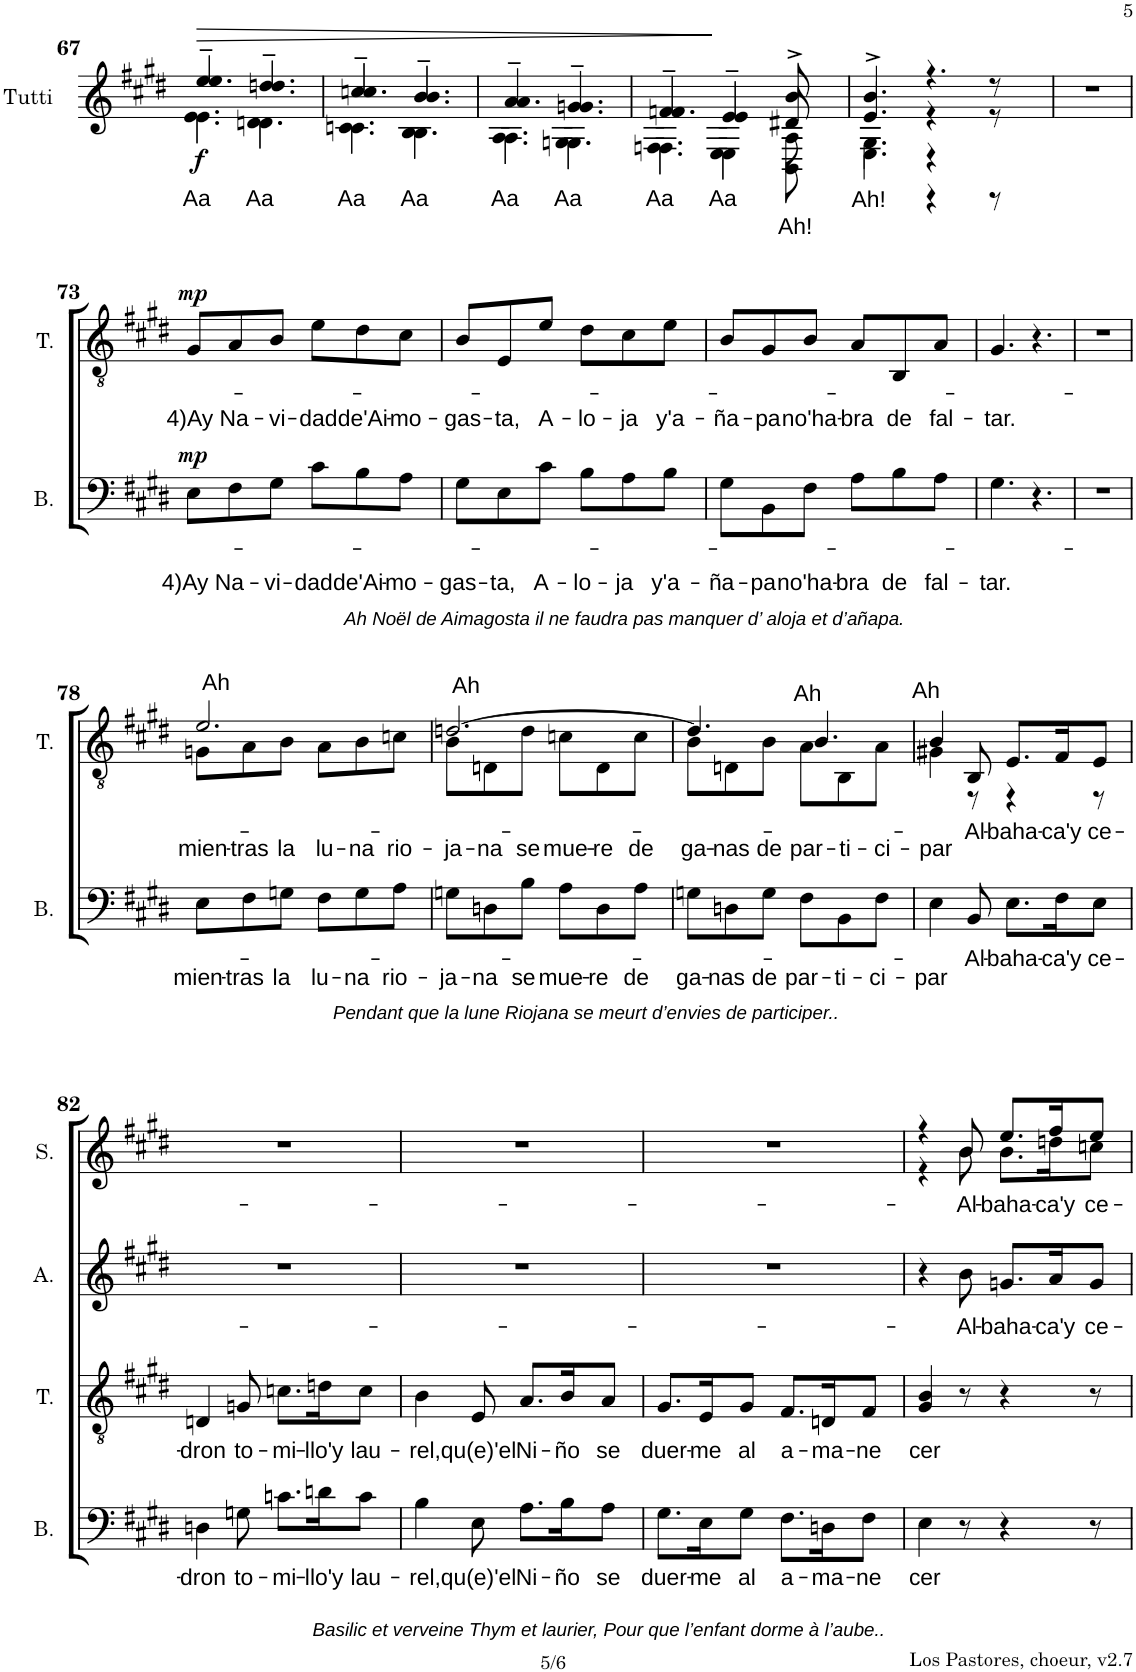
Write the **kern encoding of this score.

**kern	**text	**text	**text	**dynam	**kern	**text	**text	**text	**dynam	**kern	**text	**kern	**text	**kern	**text	**dynam
*part5	*part5	*part5	*part5	*part5	*part4	*part4	*part4	*part4	*part4	*part3	*part3	*part2	*part2	*part1	*part1	*part1
*staff5	*staff5	*staff5	*staff5	*staff5	*staff4	*staff4	*staff4	*staff4	*staff4	*staff3	*staff3	*staff2	*staff2	*staff1	*staff1	*staff1
*I"Basse	*	*	*	*	*I"Ténor	*	*	*	*	*I"Alto	*	*I"Soprano	*	*I"Tutti	*	*
*I'B.	*	*	*	*	*I'T.	*	*	*	*	*I'A.	*	*I'S.	*	*I'Tutti	*	*
!!LO:PB:g=z
*clefF4	*	*	*	*	*clefGv2	*	*	*	*	*clefG2	*	*clefG2	*	*clefG2	*	*
*Trd7c12	*	*	*	*	*	*	*	*	*	*	*	*	*	*	*	*
*k[f#c#g#d#]	*	*	*	*	*k[f#c#g#d#]	*	*	*	*	*k[f#c#g#d#]	*	*k[f#c#g#d#]	*	*k[f#c#g#d#]	*	*
*M6/8	*	*	*	*	*M6/8	*	*	*	*	*M6/8	*	*M6/8	*	*M6/8	*	*
=67	=67	=67	=67	=67	=67	=67	=67	=67	=67	=67	=67	=67	=67	=67	=67	=67
!	!	!	!	!	!	!	!	!	!	!	!	!	!	!	!LO:LY:b	!LO:HP:b
*	*	*	*	*	*	*	*	*	*	*	*	*	*	*^	*	*
*	*	*	*	*	*	*	*	*	*	*	*	*	*	*	*^	*	*
*	*	*	*	*	*	*	*	*	*	*	*	*	*	*	*	*^	*	*
!	!	!	!	!	!	!	!	!	!	!	!	!	!	!	!	!	!	!	!LO:DY:n=1:b
2.r	.	.	.	.	2.r	.	.	.	.	2.r	.	2.r	.	4.ee~/	4.e\	4.ee/	4.e\	Aa	> f
!	!	!	!	!	!	!	!	!	!	!	!	!	!	!	!	!	!	!LO:LY:b	!
.	.	.	.	.	.	.	.	.	.	.	.	.	.	4.ddn~/	4.dn\	4.dd/	4.d\	Aa	.
=68	=68	=68	=68	=68	=68	=68	=68	=68	=68	=68	=68	=68	=68	=68	=68	=68	=68	=68	=68
!	!	!	!	!	!	!	!	!	!	!	!	!	!	!	!	!	!	!LO:LY:b	!
2.r	.	.	.	.	2.r	.	.	.	.	2.r	.	2.r	.	4.ccn~/	4.cn\	4.cc/	4.c\	Aa	.
!	!	!	!	!	!	!	!	!	!	!	!	!	!	!	!	!	!	!LO:LY:b	!
.	.	.	.	.	.	.	.	.	.	.	.	.	.	4.b~/	4.B\	4.b/	4.B\	Aa	.
=69	=69	=69	=69	=69	=69	=69	=69	=69	=69	=69	=69	=69	=69	=69	=69	=69	=69	=69	=69
!	!	!	!	!	!	!	!	!	!	!	!	!	!	!	!	!	!	!LO:LY:b	!
2.r	.	.	.	.	2.r	.	.	.	.	2.r	.	2.r	.	4.a~/	4.A\	4.a/	4.A\	Aa	.
!	!	!	!	!	!	!	!	!	!	!	!	!	!	!	!	!	!	!LO:LY:b	!
.	.	.	.	.	.	.	.	.	.	.	.	.	.	4.gn~/	4.Gn\	4.g/	4.G\	Aa	.
=70	=70	=70	=70	=70	=70	=70	=70	=70	=70	=70	=70	=70	=70	=70	=70	=70	=70	=70	=70
!	!	!	!	!	!	!	!	!	!	!	!	!	!	!	!	!	!	!LO:LY:b	!
2.r	.	.	.	.	2.r	.	.	.	.	2.r	.	2.r	.	4.fn~/	4.Fn\	4.f/	4.F\	Aa	.
!	!	!	!	!	!	!	!	!	!	!	!	!	!	!	!	!	!	!LO:LY:b	!
.	.	.	.	.	.	.	.	.	.	.	.	.	.	4e~/	4E\	4e/	4E\	Aa	]
!	!	!	!	!	!	!	!	!	!	!	!	!	!	!	!	!	!	!LO:LY:b	!
.	.	.	.	.	.	.	.	.	.	.	.	.	.	8b^>/	8BB\	8d#X/	8A\	Ah!	.
=71	=71	=71	=71	=71	=71	=71	=71	=71	=71	=71	=71	=71	=71	=71	=71	=71	=71	=71	=71
!	!	!	!	!	!	!	!	!	!	!	!	!	!	!	!	!	!	!LO:LY:b	!
2.r	.	.	.	.	2.r	.	.	.	.	2.r	.	2.r	.	4.b^/	4.E\	4.e/	4.G#\	Ah!	.
.	.	.	.	.	.	.	.	.	.	.	.	.	.	4.r	4r	4r	4r	.	.
.	.	.	.	.	.	.	.	.	.	.	.	.	.	.	8r	8r	8r	.	.
*	*	*	*	*	*	*	*	*	*	*	*	*	*	*v	*v	*v	*v	*	*
=72	=72	=72	=72	=72	=72	=72	=72	=72	=72	=72	=72	=72	=72	=72	=72	=72
2.r	.	.	.	.	2.r	.	.	.	.	2.r	.	2.r	.	2.r	.	.
!!LO:LB:g=z
=73	=73	=73	=73	=73	=73	=73	=73	=73	=73	=73	=73	=73	=73	=73	=73	=73
!LO:TX:b:i:t=Ah Noël de Aimagosta il ne faudra pas manquer d’ aloja et d’añapa.	!	!	!	!	!	!	!	!	!	!	!	!	!	!	!	!
!	!	!	!LO:LY:b	!LO:DY:a	!	!	!LO:LY:b	!	!LO:DY:a	!	!	!	!	!	!	!
8E\L	.	.	4)Ay	mp	8G#/L	.	4)Ay	.	mp	2.r	.	2.r	.	2.r	.	.
!	!	!	!LO:LY:b	!	!	!	!LO:LY:b	!	!	!	!	!	!	!	!	!
8F#\	.	.	Na-	.	8A/	.	Na-	.	.	.	.	.	.	.	.	.
!	!	!	!LO:LY:b	!	!	!	!LO:LY:b	!	!	!	!	!	!	!	!	!
8G#\J	.	.	-vi-	.	8B/J	.	-vi-	.	.	.	.	.	.	.	.	.
!	!	!	!LO:LY:b	!	!	!	!LO:LY:b	!	!	!	!	!	!	!	!	!
8c#\L	.	.	-dad	.	8e\L	.	-dad	.	.	.	.	.	.	.	.	.
!	!	!	!LO:LY:b	!	!	!	!LO:LY:b	!	!	!	!	!	!	!	!	!
8B\	.	.	de'Ai-	.	8d#\	.	de'Ai-	.	.	.	.	.	.	.	.	.
!	!	!	!LO:LY:b	!	!	!	!LO:LY:b	!	!	!	!	!	!	!	!	!
8A\J	.	.	-mo-	.	8c#\J	.	-mo-	.	.	.	.	.	.	.	.	.
=74	=74	=74	=74	=74	=74	=74	=74	=74	=74	=74	=74	=74	=74	=74	=74	=74
!	!	!	!LO:LY:b	!	!	!	!LO:LY:b	!	!	!	!	!	!	!	!	!
8G#\L	.	.	-gas-	.	8B/L	.	-gas-	.	.	2.r	.	2.r	.	2.r	.	.
!	!	!	!LO:LY:b	!	!	!	!LO:LY:b	!	!	!	!	!	!	!	!	!
8E\	.	.	-ta,	.	8E/	.	-ta,	.	.	.	.	.	.	.	.	.
!	!	!	!LO:LY:b	!	!	!	!LO:LY:b	!	!	!	!	!	!	!	!	!
8c#\J	.	.	A-	.	8e/J	.	A-	.	.	.	.	.	.	.	.	.
!	!	!	!LO:LY:b	!	!	!	!LO:LY:b	!	!	!	!	!	!	!	!	!
8B\L	.	.	-lo-	.	8d#\L	.	-lo-	.	.	.	.	.	.	.	.	.
!	!	!	!LO:LY:b	!	!	!	!LO:LY:b	!	!	!	!	!	!	!	!	!
8A\	.	.	-ja	.	8c#\	.	-ja	.	.	.	.	.	.	.	.	.
!	!	!	!LO:LY:b	!	!	!	!LO:LY:b	!	!	!	!	!	!	!	!	!
8B\J	.	.	y'a-	.	8e\J	.	y'a-	.	.	.	.	.	.	.	.	.
=75	=75	=75	=75	=75	=75	=75	=75	=75	=75	=75	=75	=75	=75	=75	=75	=75
!	!	!	!LO:LY:b	!	!	!	!LO:LY:b	!	!	!	!	!	!	!	!	!
8G#\L	.	.	-ña-	.	8B/L	.	-ña-	.	.	2.r	.	2.r	.	2.r	.	.
!	!	!	!LO:LY:b	!	!	!	!LO:LY:b	!	!	!	!	!	!	!	!	!
8BB\	.	.	-pa	.	8G#/	.	-pa	.	.	.	.	.	.	.	.	.
!	!	!	!LO:LY:b	!	!	!	!LO:LY:b	!	!	!	!	!	!	!	!	!
8F#\J	.	.	no'ha-	.	8B/J	.	no'ha-	.	.	.	.	.	.	.	.	.
!	!	!	!LO:LY:b	!	!	!	!LO:LY:b	!	!	!	!	!	!	!	!	!
8A\L	.	.	-bra	.	8A/L	.	-bra	.	.	.	.	.	.	.	.	.
!	!	!	!LO:LY:b	!	!	!	!LO:LY:b	!	!	!	!	!	!	!	!	!
8B\	.	.	de	.	8BB/	.	de	.	.	.	.	.	.	.	.	.
!	!	!	!LO:LY:b	!	!	!	!LO:LY:b	!	!	!	!	!	!	!	!	!
8A\J	.	.	fal-	.	8A/J	.	fal-	.	.	.	.	.	.	.	.	.
=76	=76	=76	=76	=76	=76	=76	=76	=76	=76	=76	=76	=76	=76	=76	=76	=76
!	!	!	!LO:LY:b	!	!	!	!LO:LY:b	!	!	!	!	!	!	!	!	!
4.G#\	.	.	-tar.	.	4.G#/	.	-tar.	.	.	4.r	.	4.r	.	4.r	.	.
4.r	.	.	.	.	4.r	.	.	.	.	4.r	.	4.r	.	4r	.	.
.	.	.	.	.	.	.	.	.	.	.	.	.	.	8r	.	.
=77	=77	=77	=77	=77	=77	=77	=77	=77	=77	=77	=77	=77	=77	=77	=77	=77
2.r	.	.	.	.	2.r	.	.	.	.	2.r	.	2.r	.	2.r	.	.
!!LO:LB:g=z
=78	=78	=78	=78	=78	=78	=78	=78	=78	=78	=78	=78	=78	=78	=78	=78	=78
!LO:TX:b:i:t=Pendant que la lune Riojana se meurt d’envies de participer..	!	!	!	!	!	!	!	!	!	!	!	!	!	!	!	!
!	!	!	!LO:LY:b	!	!	!	!LO:LY:a	!	!	!	!	!	!	!	!	!
*	*	*	*	*	*^	*	*	*	*	*	*	*	*	*	*	*
!	!	!	!	!	!	!	!	!	!LO:LY:b	!	!	!	!	!	!	!	!
8E\L	.	.	mien-	.	2.e/	8Gn\L	.	.	mien-	.	2.r	.	2.r	.	2.r	.	.
!	!	!	!LO:LY:b	!	!	!	!	!	!LO:LY:b	!	!	!	!	!	!	!	!
8F#\	.	.	-tras	.	.	8A\	.	.	-tras	.	.	.	.	.	.	.	.
!	!	!	!LO:LY:b	!	!	!	!	!	!LO:LY:b	!	!	!	!	!	!	!	!
8Gn\J	.	.	la	.	.	8B\J	.	.	la	.	.	.	.	.	.	.	.
!	!	!	!LO:LY:b	!	!	!	!	!	!LO:LY:b	!	!	!	!	!	!	!	!
8F#\L	.	.	lu-	.	.	8A\L	.	.	lu-	.	.	.	.	.	.	.	.
!	!	!	!LO:LY:b	!	!	!	!	!	!LO:LY:b	!	!	!	!	!	!	!	!
8G\	.	.	-na	.	.	8B\	.	.	-na	.	.	.	.	.	.	.	.
!	!	!	!LO:LY:b	!	!	!	!	!	!LO:LY:b	!	!	!	!	!	!	!	!
8A\J	.	.	rio-	.	.	8cn\J	.	.	rio-	.	.	.	.	.	.	.	.
=79	=79	=79	=79	=79	=79	=79	=79	=79	=79	=79	=79	=79	=79	=79	=79	=79	=79
!	!	!	!LO:LY:b	!	!	!	!	!LO:LY:a	!	!	!	!	!	!	!	!	!
!	!	!	!	!	!	!	!	!	!LO:LY:b	!	!	!	!	!	!	!	!
8Gn\L	.	.	-ja-	.	[2.dn/	8B\L	.	.	-ja-	.	2.r	.	2.r	.	2.r	.	.
!	!	!	!LO:LY:b	!	!	!	!	!	!LO:LY:b	!	!	!	!	!	!	!	!
8Dn\	.	.	-na	.	.	8Dn\	.	.	-na	.	.	.	.	.	.	.	.
!	!	!	!LO:LY:b	!	!	!	!	!	!LO:LY:b	!	!	!	!	!	!	!	!
8B\J	.	.	se	.	.	8d\J	.	.	se	.	.	.	.	.	.	.	.
!	!	!	!LO:LY:b	!	!	!	!	!	!LO:LY:b	!	!	!	!	!	!	!	!
8A\L	.	.	mue-	.	.	8cn\L	.	.	mue-	.	.	.	.	.	.	.	.
!	!	!	!LO:LY:b	!	!	!	!	!	!LO:LY:b	!	!	!	!	!	!	!	!
8D\	.	.	-re	.	.	8D\	.	.	-re	.	.	.	.	.	.	.	.
!	!	!	!LO:LY:b	!	!	!	!	!	!LO:LY:b	!	!	!	!	!	!	!	!
8A\J	.	.	de	.	.	8c\J	.	.	de	.	.	.	.	.	.	.	.
=80	=80	=80	=80	=80	=80	=80	=80	=80	=80	=80	=80	=80	=80	=80	=80	=80	=80
!	!	!	!LO:LY:b	!	!	!	!	!	!LO:LY:b	!	!	!	!	!	!	!	!
8Gn\L	.	.	ga-	.	4.d/]	8B\L	.	.	ga-	.	2.r	.	2.r	.	2.r	.	.
!	!	!	!LO:LY:b	!	!	!	!	!	!LO:LY:b	!	!	!	!	!	!	!	!
8Dn\	.	.	-nas	.	.	8Dn\	.	.	-nas	.	.	.	.	.	.	.	.
!	!	!	!LO:LY:b	!	!	!	!	!	!LO:LY:b	!	!	!	!	!	!	!	!
8G\J	.	.	de	.	.	8B\J	.	.	de	.	.	.	.	.	.	.	.
!	!	!	!LO:LY:b	!	!	!	!	!LO:LY:a	!	!	!	!	!	!	!	!	!
!	!	!	!	!	!	!	!	!	!LO:LY:b	!	!	!	!	!	!	!	!
8F#\L	.	.	par-	.	4.B/	8A\L	.	.	par-	.	.	.	.	.	.	.	.
!	!	!	!LO:LY:b	!	!	!	!	!	!LO:LY:b	!	!	!	!	!	!	!	!
8BB\	.	.	-ti-	.	.	8BB\	.	.	-ti-	.	.	.	.	.	.	.	.
!	!	!	!LO:LY:b	!	!	!	!	!	!LO:LY:b	!	!	!	!	!	!	!	!
8F#\J	.	.	-ci-	.	.	8A\J	.	.	-ci-	.	.	.	.	.	.	.	.
=81	=81	=81	=81	=81	=81	=81	=81	=81	=81	=81	=81	=81	=81	=81	=81	=81	=81
!	!	!	!LO:LY:b	!	!	!	!	!LO:LY:a	!	!	!	!	!	!	!	!	!
!	!	!	!	!	!	!	!	!	!LO:LY:b	!	!	!	!	!	!	!	!
*	*	*	*	*	*	*	*	*	*	*	*	*	*^	*	*	*	*
4E\	.	.	-par	.	4B/	4G#X\	.	.	-par	.	4.r	.	2.r	4.r	.	2.r	.	.
!	!LO:LY:b	!	!	!	!	!	!LO:LY:b	!	!	!	!	!	!	!	!	!	!	!
8BB/	Al-	.	.	.	8BB/	8r	Al-	.	.	.	.	.	.	.	.	.	.	.
!	!LO:LY:b	!	!	!	!	!	!LO:LY:b	!	!	!	!	!	!	!	!	!	!	!
8.E\L	-baha-	.	.	.	8.E/L	4r	-baha-	.	.	.	4.r	.	.	4r	.	.	.	.
!	!LO:LY:b	!	!	!	!	!	!LO:LY:b	!	!	!	!	!	!	!	!	!	!	!
16F#\K	-ca'y	.	.	.	16F#/K	.	-ca'y	.	.	.	.	.	.	.	.	.	.	.
!	!LO:LY:b	!	!	!	!	!	!LO:LY:b	!	!	!	!	!	!	!	!	!	!	!
8E\J	ce-	.	.	.	8E/J	8r	ce-	.	.	.	.	.	.	8ryy	.	.	.	.
!!LO:LB:g=z
=82	=82	=82	=82	=82	=82	=82	=82	=82	=82	=82	=82	=82	=82	=82	=82	=82	=82	=82
!LO:TX:b:i:t=Basilic et verveine Thym et laurier, Pour que l’enfant dorme à l’aube..	!	!	!	!	!	!	!	!	!	!	!	!	!	!	!	!	!	!
!	!LO:LY:b	!	!	!	!	!	!LO:LY:b	!	!	!	!	!	!	!	!	!	!	!
*	*	*	*	*	*v	*v	*	*	*	*	*	*	*v	*v	*	*	*	*
4Dn\	-dron	.	.	.	4Dn/	-dron	.	.	.	2.r	.	2.r	.	2.r	.	.
!	!LO:LY:b	!	!	!	!	!LO:LY:b	!	!	!	!	!	!	!	!	!	!
8Gn\	to-	.	.	.	8Gn/	to-	.	.	.	.	.	.	.	.	.	.
!	!LO:LY:b	!	!	!	!	!LO:LY:b	!	!	!	!	!	!	!	!	!	!
8.cn\L	-mi-	.	.	.	8.cn\L	-mi-	.	.	.	.	.	.	.	.	.	.
!	!LO:LY:b	!	!	!	!	!LO:LY:b	!	!	!	!	!	!	!	!	!	!
16dn\K	-llo'y	.	.	.	16dn\K	-llo'y	.	.	.	.	.	.	.	.	.	.
!	!LO:LY:b	!	!	!	!	!LO:LY:b	!	!	!	!	!	!	!	!	!	!
8c\J	lau-	.	.	.	8c\J	lau-	.	.	.	.	.	.	.	.	.	.
=83	=83	=83	=83	=83	=83	=83	=83	=83	=83	=83	=83	=83	=83	=83	=83	=83
!	!LO:LY:b	!	!	!	!	!LO:LY:b	!	!	!	!	!	!	!	!	!	!
4B\	-rel,	.	.	.	4B\	-rel,	.	.	.	2.r	.	2.r	.	2.r	.	.
!	!LO:LY:b	!	!	!	!	!LO:LY:b	!	!	!	!	!	!	!	!	!	!
8E\	qu(e)'el	.	.	.	8E/	qu(e)'el	.	.	.	.	.	.	.	.	.	.
!	!LO:LY:b	!	!	!	!	!LO:LY:b	!	!	!	!	!	!	!	!	!	!
8.A\L	Ni-	.	.	.	8.A/L	Ni-	.	.	.	.	.	.	.	.	.	.
!	!LO:LY:b	!	!	!	!	!LO:LY:b	!	!	!	!	!	!	!	!	!	!
16B\K	-ño	.	.	.	16B/K	-ño	.	.	.	.	.	.	.	.	.	.
!	!LO:LY:b	!	!	!	!	!LO:LY:b	!	!	!	!	!	!	!	!	!	!
8A\J	se	.	.	.	8A/J	se	.	.	.	.	.	.	.	.	.	.
=84	=84	=84	=84	=84	=84	=84	=84	=84	=84	=84	=84	=84	=84	=84	=84	=84
!	!LO:LY:b	!	!	!	!	!LO:LY:b	!	!	!	!	!	!	!	!	!	!
8.G#\L	duer-	.	.	.	8.G#/L	duer-	.	.	.	2.r	.	2.r	.	2.r	.	.
!	!LO:LY:b	!	!	!	!	!LO:LY:b	!	!	!	!	!	!	!	!	!	!
16E\K	-me	.	.	.	16E/K	-me	.	.	.	.	.	.	.	.	.	.
!	!LO:LY:b	!	!	!	!	!LO:LY:b	!	!	!	!	!	!	!	!	!	!
8G#\J	al	.	.	.	8G#/J	al	.	.	.	.	.	.	.	.	.	.
!	!LO:LY:b	!	!	!	!	!LO:LY:b	!	!	!	!	!	!	!	!	!	!
8.F#\L	a-	.	.	.	8.F#/L	a-	.	.	.	.	.	.	.	.	.	.
!	!LO:LY:b	!	!	!	!	!LO:LY:b	!	!	!	!	!	!	!	!	!	!
16Dn\K	-ma-	.	.	.	16Dn/K	-ma-	.	.	.	.	.	.	.	.	.	.
!	!LO:LY:b	!	!	!	!	!LO:LY:b	!	!	!	!	!	!	!	!	!	!
8F#\J	-ne	.	.	.	8F#/J	-ne	.	.	.	.	.	.	.	.	.	.
=85	=85	=85	=85	=85	=85	=85	=85	=85	=85	=85	=85	=85	=85	=85	=85	=85
!	!LO:LY:b	!	!	!	!	!LO:LY:b	!	!	!	!	!	!	!	!	!	!
*	*	*	*	*	*	*	*	*	*	*	*	*^	*	*	*	*
4E\	cer	.	.	.	4G#/ 4B/	cer	.	.	.	4r	.	4r	4r	.	2.r	.	.
!	!	!	!	!	!	!	!	!	!	!	!LO:LY:b	!	!	!LO:LY:b	!	!	!
8r	.	.	.	.	8r	.	.	.	.	8b\	Al-	8b/	8b\	Al-	.	.	.
!	!	!	!	!	!	!	!	!	!	!	!LO:LY:b	!	!	!LO:LY:b	!	!	!
4r	.	.	.	.	4r	.	.	.	.	8.gn/L	-baha-	8.ee/L	8.b\L	-baha-	.	.	.
!	!	!	!	!	!	!	!	!	!	!	!LO:LY:b	!	!	!LO:LY:b	!	!	!
.	.	.	.	.	.	.	.	.	.	16a/K	-ca'y	16ff#/K	16ddn\K	-ca'y	.	.	.
!	!	!	!	!	!	!	!	!	!	!	!LO:LY:b	!	!	!LO:LY:b	!	!	!
8r	.	.	.	.	8r	.	.	.	.	8g/J	ce-	8ee/J	8ccn\J	ce-	.	.	.
*	*	*	*	*	*	*	*	*	*	*	*	*v	*v	*	*	*	*
=	=	=	=	=	=	=	=	=	=	=	=	=	=	=	=	=
*-	*-	*-	*-	*-	*-	*-	*-	*-	*-	*-	*-	*-	*-	*-	*-	*-
